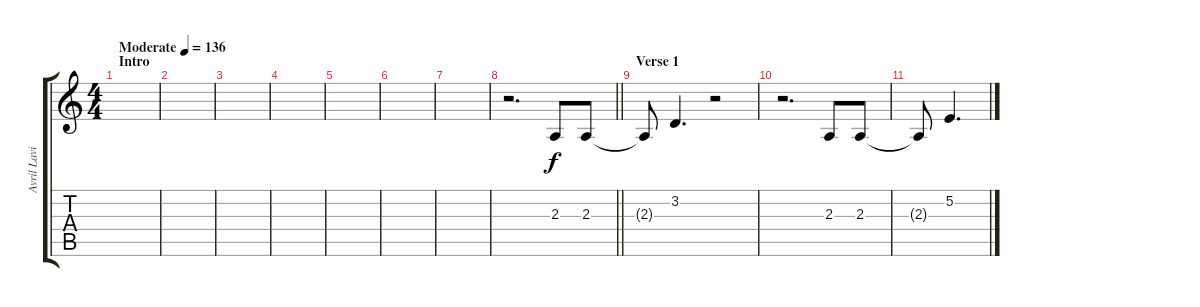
\track ("Avril Lavigne" "Avril Lavi") {instrument clarinet}
\staff {score tabs}
\tuning (E4 B3 G3 D3 A2 E2) {hide}
\ts (4 4)
\section ("" "Intro ")
\tempo (136 "Moderate")
\clef g2
\ks c
|
|
|
|
|
|
|
\barLineRight lightlight
r.2{d} 2.3.8 2.3.8 |
\section ("" "Verse 1")
2.3{t}.8 3.2.4{d} r.2 |
r.2{d} 2.3.8 2.3.8 |
2.3{t}.8 5.2.4{d}
